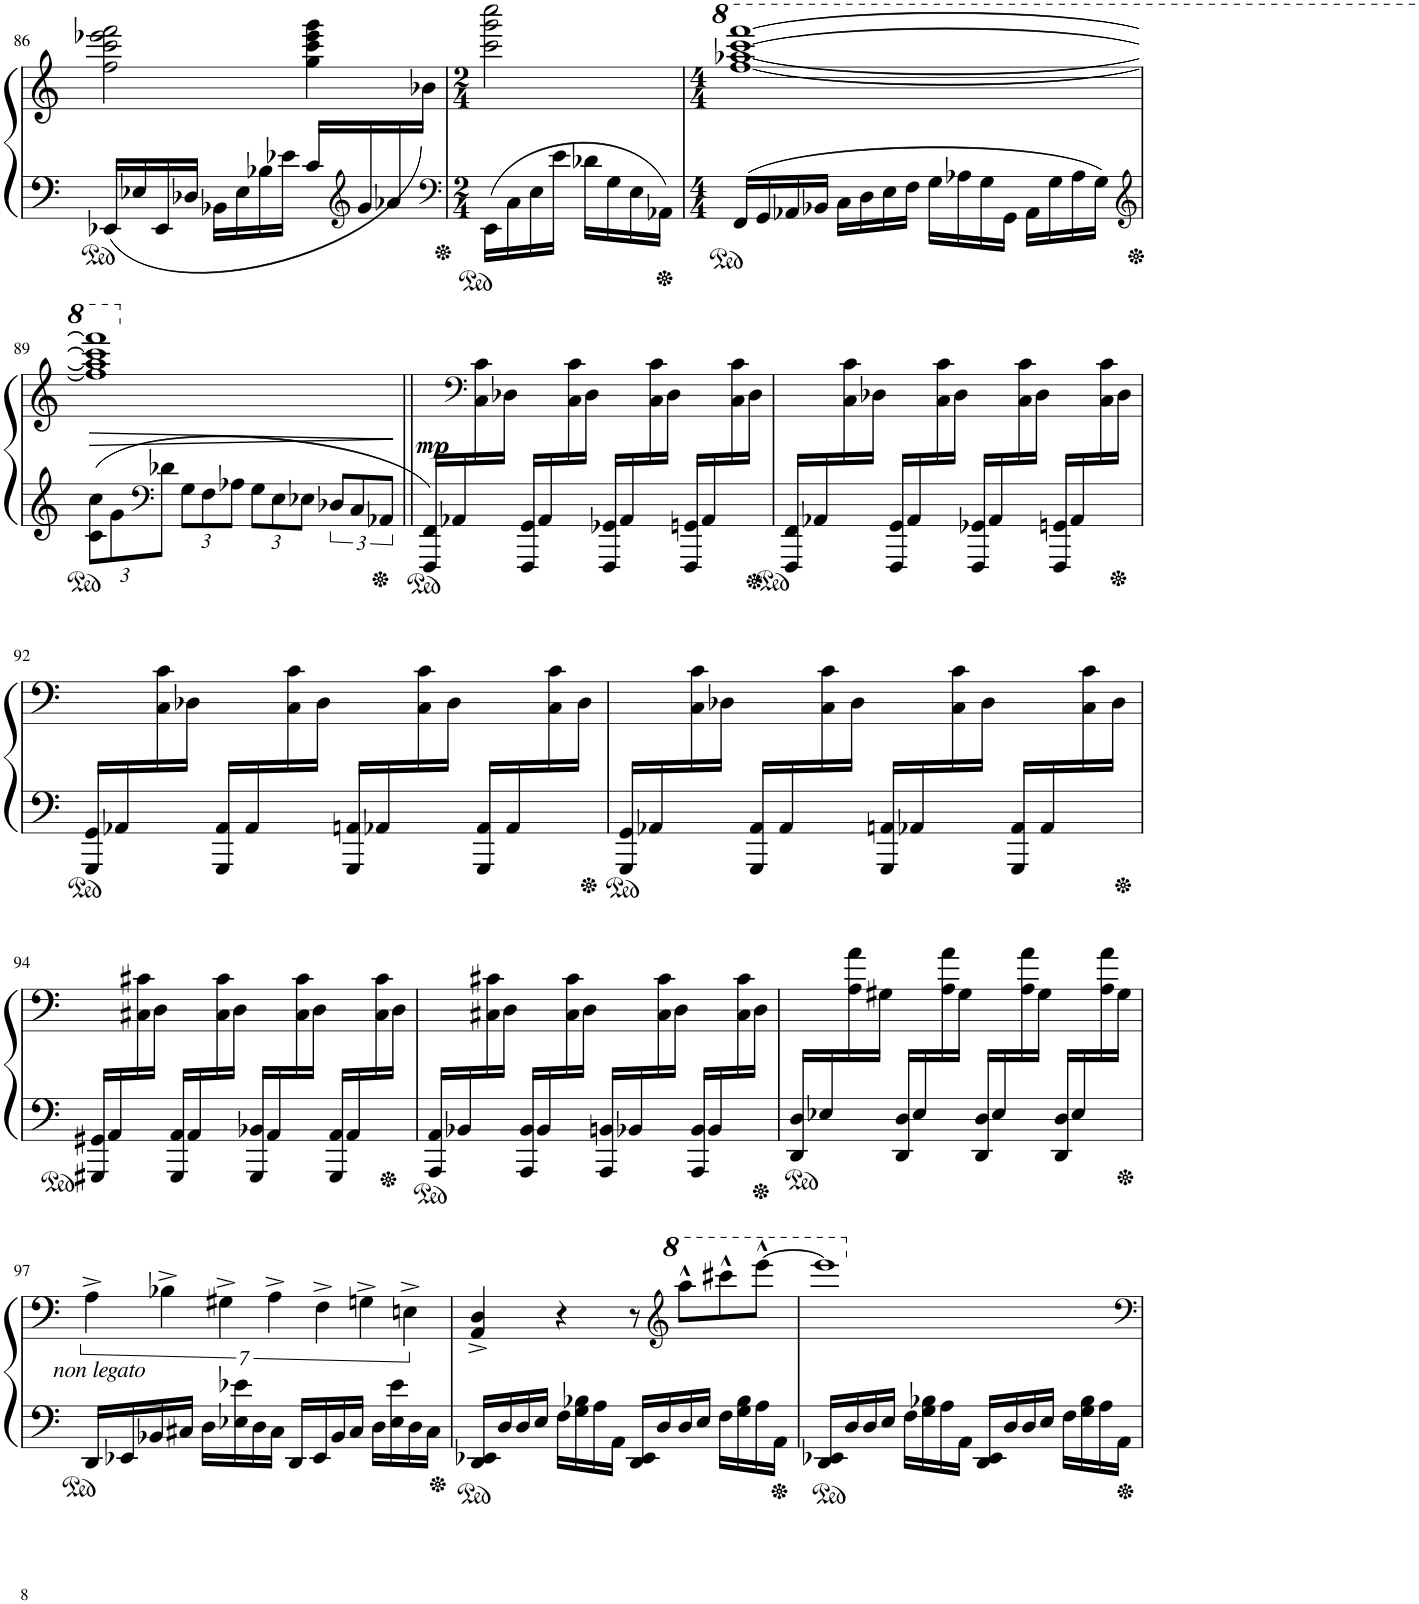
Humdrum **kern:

**kern	**kern	**dynam
*part1	*part1	*part1
*staff2	*staff1	*staff1/2
*I"Piano	*	*
*I'Pno.	*	*
!!LO:PB:g=z
*clefF4	*clefG2	*
*k[]	*k[]	*
*M3/4	*M3/4	*
*ped	*	*
=86	=86	=86
*	*^	*
(<16EE-X/LL	2ff\ 2ccc\ 2eee-X\ 2fff\	8.ryy	.
16E-X/	.	.	.
16EE-/	.	.	.
*	*v	*v	*
16D-X/JJ	.	.
16BB-X\LL	.	.
16E-\	.	.
16B-X\	.	.
16e-X\JJ	.	.
16c/LL	4gg\ 4ccc\ 4eee-\ 4ggg\	.
*clefG2	*	*
16g/	.	.
16a-X/	.	.
*	*^	*
16ryy	.	16b-X\JJ)	.
*	*v	*v	*
=87	=87	=87
*clefF4	*	*
*M2/4	*M2/4	*
*	*Xped	*
16EE\LL	2ccc\ 2ggg\ 2cccc\	.
16C\	.	.
16E\	.	.
16e\JJ	.	.
16d-X\LL	.	.
16G\	.	.
16E\	.	.
16AA-X\JJ	.	.
=88	=88	=88
*M4/4	*M4/4	*
*	*8va	*
16FF/LL	[1fff [1aaa-X [1cccc [1ffff	.
16GG/	.	.
16AA-X/	.	.
16BB-X/JJ	.	.
16C\LL	.	.
16D\	.	.
16E\	.	.
16F\JJ	.	.
16G\LL	.	.
16A-X\	.	.
16G\	.	.
16GG\JJ	.	.
16AA-\LL	.	.
16G\	.	.
16A-\	.	.
16G\JJ	.	.
!!LO:LB:g=z
=89	=89	=89
*clefG2	*	*
*Xbrackettup	*	*
12c\ 12cc\L	1fff] 1aaa-] 1cccc] 1ffff]	.
12g\	.	.
*clefF4	*	*
12d-X\J	.	.
12G\L	.	.
12F\	.	.
12A-X\J	.	.
12G\L	.	.
12E\	.	.
12E-X\J	.	.
*brackettup	*	*
12D-X/L	.	.
12C/	.	.
12AA-X/J	.	.
=90||	=90||	=90||
*ped	*	*
*	*X8va	*
*	*^	*
!	!	!	!LO:DY:b
16FFF/ 16FF/LL	8ryy	8ryy	mp
16AA-X/	.	.	.
*	*clefF4	*	*
8ryy	8ryy	16C\ 16c\	.
.	.	16D-X\JJ	.
16FFF/ 16GG/LL	4ryy	8ryy	.
16AA-/	.	.	.
8ryy	.	16C\ 16c\	.
.	.	16D-\JJ	.
16FFF/ 16GG-X/LL	2ryy	8ryy	.
16AA-/	.	.	.
8ryy	.	16C\ 16c\	.
.	.	16D-\JJ	.
16FFF/ 16GGn/LL	.	8ryy	.
16AA-/	.	.	.
8ryy	.	16C\ 16c\	.
.	.	16D-\JJ	.
=91	=91	=91	=91
*ped	*	*	*
*	*Xped	*	*
16FFF/ 16FF/LL	1ryy	8ryy	.
16AA-X/	.	.	.
8ryy	.	16C\ 16c\	.
.	.	16D-X\JJ	.
16FFF/ 16GG/LL	.	8ryy	.
16AA-/	.	.	.
8ryy	.	16C\ 16c\	.
.	.	16D-\JJ	.
16FFF/ 16GG-X/LL	.	8ryy	.
16AA-/	.	.	.
8ryy	.	16C\ 16c\	.
.	.	16D-\JJ	.
16FFF/ 16GGn/LL	.	8ryy	.
16AA-/	.	.	.
8ryy	.	16C\ 16c\	.
.	.	16D-\JJ	.
!!LO:LB:g=z	!!
=92	=92	=92	=92
*ped	*	*	*
*	*Xped	*	*
16GGG/ 16GG/LL	1ryy	8ryy	.
16AA-X/	.	.	.
8ryy	.	16C\ 16c\	.
.	.	16D-X\JJ	.
16GGG/ 16AA-/LL	.	8ryy	.
16AA-/	.	.	.
8ryy	.	16C\ 16c\	.
.	.	16D-\JJ	.
16GGG/ 16AAn/LL	.	8ryy	.
16AA-X/	.	.	.
8ryy	.	16C\ 16c\	.
.	.	16D-\JJ	.
16GGG/ 16AA-/LL	.	8ryy	.
16AA-/	.	.	.
8ryy	.	16C\ 16c\	.
.	.	16D-\JJ	.
=93	=93	=93	=93
*ped	*	*	*
*	*Xped	*	*
16GGG/ 16GG/LL	1ryy	8ryy	.
16AA-X/	.	.	.
8ryy	.	16C\ 16c\	.
.	.	16D-X\JJ	.
16GGG/ 16AA-/LL	.	8ryy	.
16AA-/	.	.	.
8ryy	.	16C\ 16c\	.
.	.	16D-\JJ	.
16GGG/ 16AAn/LL	.	8ryy	.
16AA-X/	.	.	.
8ryy	.	16C\ 16c\	.
.	.	16D-\JJ	.
16GGG/ 16AA-/LL	.	8ryy	.
16AA-/	.	.	.
8ryy	.	16C\ 16c\	.
.	.	16D-\JJ	.
!!LO:LB:g=z	!!
=94	=94	=94	=94
*ped	*	*	*
*	*Xped	*	*
16GGG#X/ 16GG#X/LL	1ryy	8ryy	.
16AA/	.	.	.
8ryy	.	16C#X\ 16c#X\	.
.	.	16D\JJ	.
16GGG#/ 16AA/LL	.	8ryy	.
16AA/	.	.	.
8ryy	.	16C#\ 16c#\	.
.	.	16D\JJ	.
16GGG#/ 16BB-X/LL	.	8ryy	.
16AA/	.	.	.
8ryy	.	16C#\ 16c#\	.
.	.	16D\JJ	.
16GGG#/ 16AA/LL	.	8ryy	.
16AA/	.	.	.
8ryy	.	16C#\ 16c#\	.
.	.	16D\JJ	.
=95	=95	=95	=95
*ped	*	*	*
*	*Xped	*	*
16AAA/ 16AA/LL	1ryy	8ryy	.
16BB-X/	.	.	.
8ryy	.	16C#X\ 16c#X\	.
.	.	16D\JJ	.
16AAA/ 16BB-/LL	.	8ryy	.
16BB-/	.	.	.
8ryy	.	16C#\ 16c#\	.
.	.	16D\JJ	.
16AAA/ 16BBn/LL	.	8ryy	.
16BB-X/	.	.	.
8ryy	.	16C#\ 16c#\	.
.	.	16D\JJ	.
16AAA/ 16BB-/LL	.	8ryy	.
16BB-/	.	.	.
8ryy	.	16C#\ 16c#\	.
.	.	16D\JJ	.
=96	=96	=96	=96
*ped	*	*	*
*	*Xped	*	*
16DD/ 16D/LL	1ryy	8ryy	.
16E-X/	.	.	.
8ryy	.	16A\ 16a\	.
.	.	16G#X\JJ	.
16DD/ 16D/LL	.	8ryy	.
16E-/	.	.	.
8ryy	.	16A\ 16a\	.
.	.	16G#\JJ	.
16DD/ 16D/LL	.	8ryy	.
16E-/	.	.	.
8ryy	.	16A\ 16a\	.
.	.	16G#\JJ	.
16DD/ 16D/LL	.	8ryy	.
16E-/	.	.	.
8ryy	.	16A\ 16a\	.
.	.	16G#\JJ	.
*	*v	*v	*
!!LO:LB:g=z
=97	=97	=97
*	*Xped	*
*	*^	*
!	!LO:TX:b:i:t=non legato	!	!
*	*v	*v	*
16DD/LL	7A^\	.
16EE-X/	.	.
16BB-X/	.	.
.	7B-X^\	.
16C#X/JJ	.	.
16D\LL	.	.
.	7G#X^\	.
16E-X\ 16e-X\	.	.
16D\	.	.
.	7A^\	.
16C#\JJ	.	.
16DD/LL	.	.
16EE-/	.	.
.	7F^\	.
16BB-/	.	.
16C#/JJ	.	.
.	7Gn^\	.
16D\LL	.	.
16E-\ 16e-\	.	.
.	7En^\	.
16D\	.	.
16C#\JJ	.	.
=98	=98	=98
16DD/ 16EE-X/LL	4AA/^ 4D/^	.
16D/	.	.
16D/	.	.
16E/JJ	.	.
16F\LL	4r	.
16G\ 16B-X\	.	.
16A\	.	.
16AA\JJ	.	.
16DD/ 16EE-/LL	8r	.
16D/	.	.
*	*clefG2	*
*	*8va	*
16D/	8aaa^^\L	.
16E/JJ	.	.
16F\LL	8cccc#X^^\	.
16G\ 16B-\	.	.
16A\	[8eeee^^\J	.
16AA\JJ	.	.
=99	=99	=99
16DD/ 16EE-X/LL	1eeee]	.
16D/	.	.
16D/	.	.
16E/JJ	.	.
16F\LL	.	.
16G\ 16B-X\	.	.
16A\	.	.
16AA\JJ	.	.
16DD/ 16EE-/LL	.	.
16D/	.	.
16D/	.	.
16E/JJ	.	.
16F\LL	.	.
16G\ 16B-\	.	.
16A\	.	.
16AA\JJ	.	.
*	*X8va	*
=	=	=
*-	*-	*-
